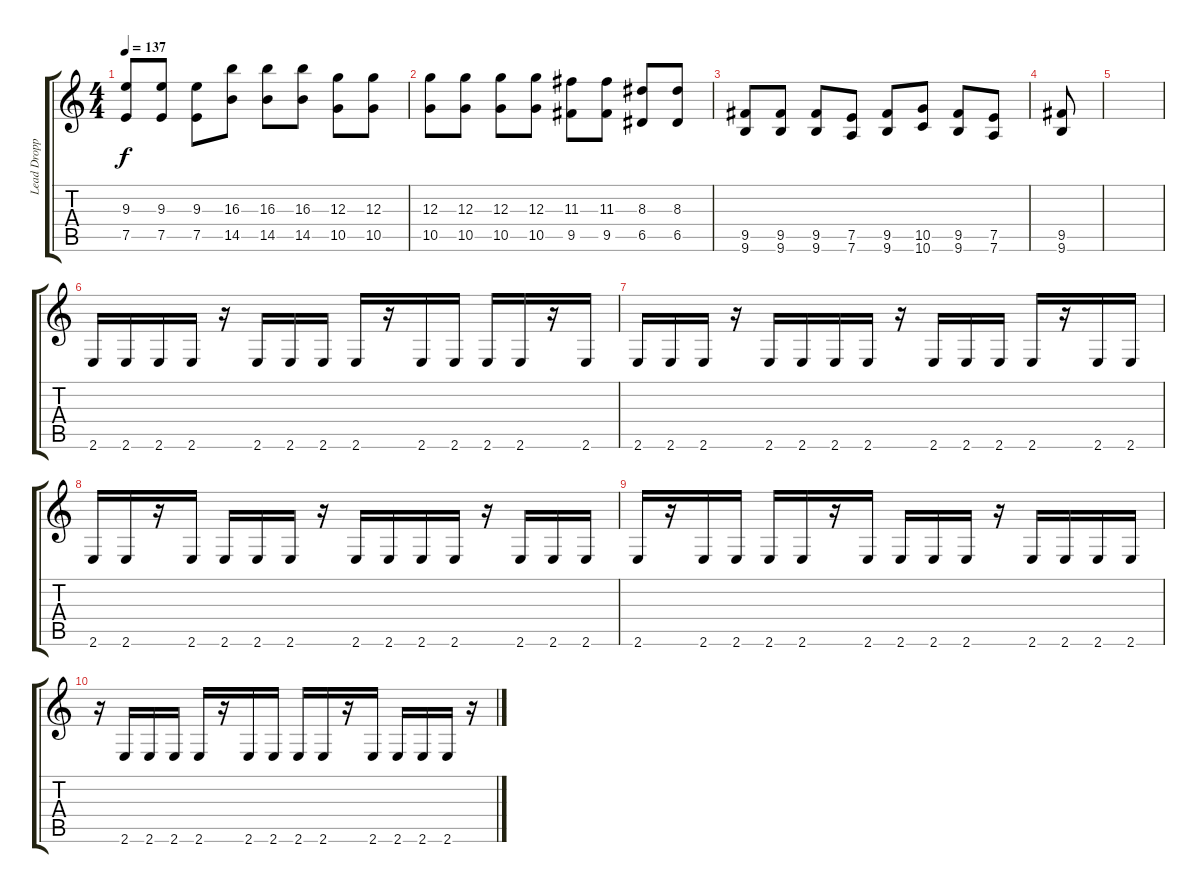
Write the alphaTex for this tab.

\track ("Lead Dropped D " "Lead Dropp") {instrument distortionguitar}
\staff {score tabs}
\tuning (E4 B3 G3 D3 A2 D2) {hide}
\ts (4 4)
\tempo 137
\clef g2
\ks c
(9.3 7.5).8{dy f} (9.3 7.5).8 (9.3 7.5).8 (16.3 14.5).8 (16.3 14.5).8 (16.3 14.5).8 (12.3 10.5).8 (12.3 10.5).8 |
(12.3 10.5).8 (12.3 10.5).8 (12.3 10.5).8 (12.3 10.5).8 (11.3 9.5).8 (11.3 9.5).8 (8.3 6.5).8 (8.3 6.5).8 |
(9.5 9.6).8 (9.5 9.6).8 (9.5 9.6).8 (7.5 7.6).8 (9.5 9.6).8 (10.5 10.6).8 (9.5 9.6).8 (7.5 7.6).8 |
(9.5 9.6).8 |
|
2.6.16 2.6.16 2.6.16 2.6.16 r.16 2.6.16 2.6.16 2.6.16 2.6.16 r.16 2.6.16 2.6.16 2.6.16 2.6.16 r.16 2.6.16 |
2.6.16 2.6.16 2.6.16 r.16 2.6.16 2.6.16 2.6.16 2.6.16 r.16 2.6.16 2.6.16 2.6.16 2.6.16 r.16 2.6.16 2.6.16 |
2.6.16 2.6.16 r.16 2.6.16 2.6.16 2.6.16 2.6.16 r.16 2.6.16 2.6.16 2.6.16 2.6.16 r.16 2.6.16 2.6.16 2.6.16 |
2.6.16 r.16 2.6.16 2.6.16 2.6.16 2.6.16 r.16 2.6.16 2.6.16 2.6.16 2.6.16 r.16 2.6.16 2.6.16 2.6.16 2.6.16 |
r.16 2.6.16 2.6.16 2.6.16 2.6.16 r.16 2.6.16 2.6.16 2.6.16 2.6.16 r.16 2.6.16 2.6.16 2.6.16 2.6.16 r.16
